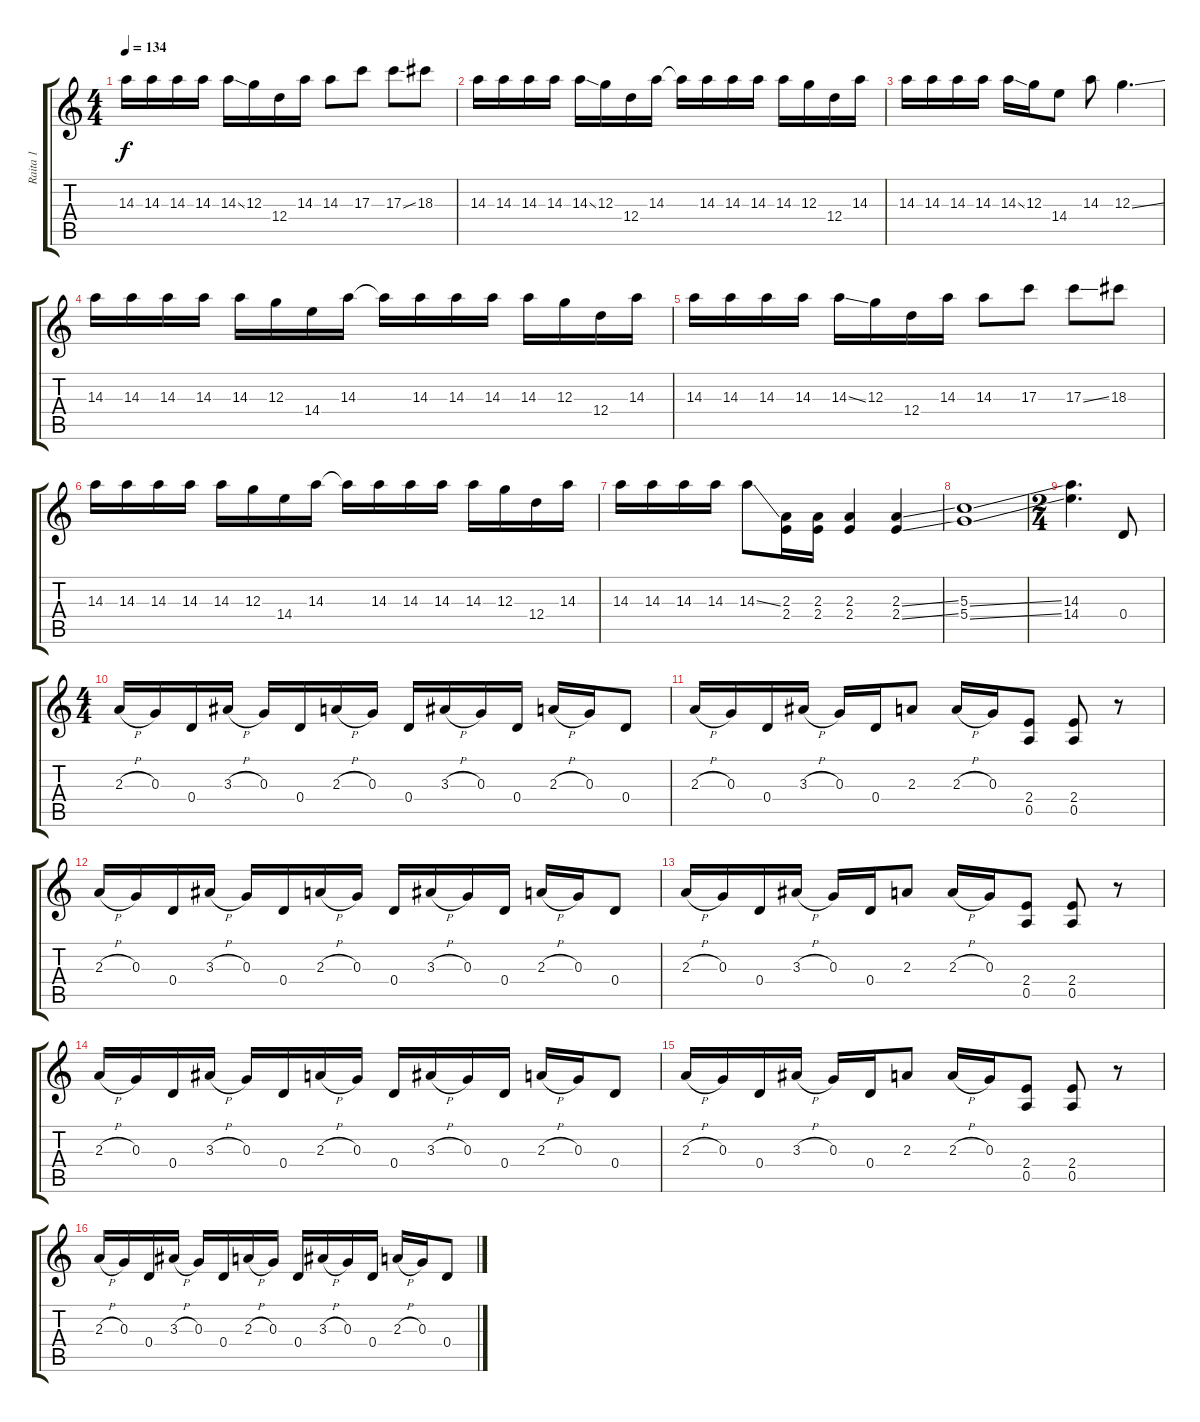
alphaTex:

\track ("Raita 1" "Raita 1") {instrument distortionguitar}
\staff {score tabs}
\tuning (E4 B3 G3 D3 A2 E2) {hide}
\ts (4 4)
\tempo 134
\clef g2
\ks c
14.3.16{dy f} 14.3.16 14.3.16 14.3.16 14.3{ss}.16 12.3.16 12.4.16 14.3.16 14.3.8 17.3.8 17.3{ss}.8 18.3.8 |
14.3.16 14.3.16 14.3.16 14.3.16 14.3{ss}.16 12.3.16 12.4.16 14.3.16 14.3{t}.16 14.3.16 14.3.16 14.3.16 14.3.16 12.3.16 12.4.16 14.3.16 |
14.3.16 14.3.16 14.3.16 14.3.16 14.3{ss}.16 12.3.16 14.4.8 14.3.8 12.3{ss}.4{d} |
14.3.16 14.3.16 14.3.16 14.3.16 14.3.16 12.3.16 14.4.16 14.3.16 14.3{t}.16 14.3.16 14.3.16 14.3.16 14.3.16 12.3.16 12.4.16 14.3.16 |
14.3.16 14.3.16 14.3.16 14.3.16 14.3{ss}.16 12.3.16 12.4.16 14.3.16 14.3.8 17.3.8 17.3{ss}.8 18.3.8 |
14.3.16 14.3.16 14.3.16 14.3.16 14.3.16 12.3.16 14.4.16 14.3.16 14.3{t}.16 14.3.16 14.3.16 14.3.16 14.3.16 12.3.16 12.4.16 14.3.16 |
14.3.16 14.3.16 14.3.16 14.3.16 14.3{ss}.8 (2.3 2.4).16 (2.3 2.4).16 (2.3 2.4).4 (2.3{ss} 2.4{ss}).4 |
(5.3{ss} 5.4{ss}).1 |
\ts (2 4)
(14.3 14.4).4{d} 0.4.8 |
\ts (4 4)
2.3{h}.16 0.3.16 0.4.16 3.3{h}.16 0.3.16 0.4.16 2.3{h}.16 0.3.16 0.4.16 3.3{h}.16 0.3.16 0.4.16 2.3{h}.16 0.3.16 0.4.8 |
2.3{h}.16 0.3.16 0.4.16 3.3{h}.16 0.3.16 0.4.16 2.3.8 2.3{h}.16 0.3.16 (2.4 0.5).8 (2.4 0.5).8 r.8 |
2.3{h}.16 0.3.16 0.4.16 3.3{h}.16 0.3.16 0.4.16 2.3{h}.16 0.3.16 0.4.16 3.3{h}.16 0.3.16 0.4.16 2.3{h}.16 0.3.16 0.4.8 |
2.3{h}.16 0.3.16 0.4.16 3.3{h}.16 0.3.16 0.4.16 2.3.8 2.3{h}.16 0.3.16 (2.4 0.5).8 (2.4 0.5).8 r.8 |
2.3{h}.16 0.3.16 0.4.16 3.3{h}.16 0.3.16 0.4.16 2.3{h}.16 0.3.16 0.4.16 3.3{h}.16 0.3.16 0.4.16 2.3{h}.16 0.3.16 0.4.8 |
2.3{h}.16 0.3.16 0.4.16 3.3{h}.16 0.3.16 0.4.16 2.3.8 2.3{h}.16 0.3.16 (2.4 0.5).8 (2.4 0.5).8 r.8 |
2.3{h}.16 0.3.16 0.4.16 3.3{h}.16 0.3.16 0.4.16 2.3{h}.16 0.3.16 0.4.16 3.3{h}.16 0.3.16 0.4.16 2.3{h}.16 0.3.16 0.4.8
